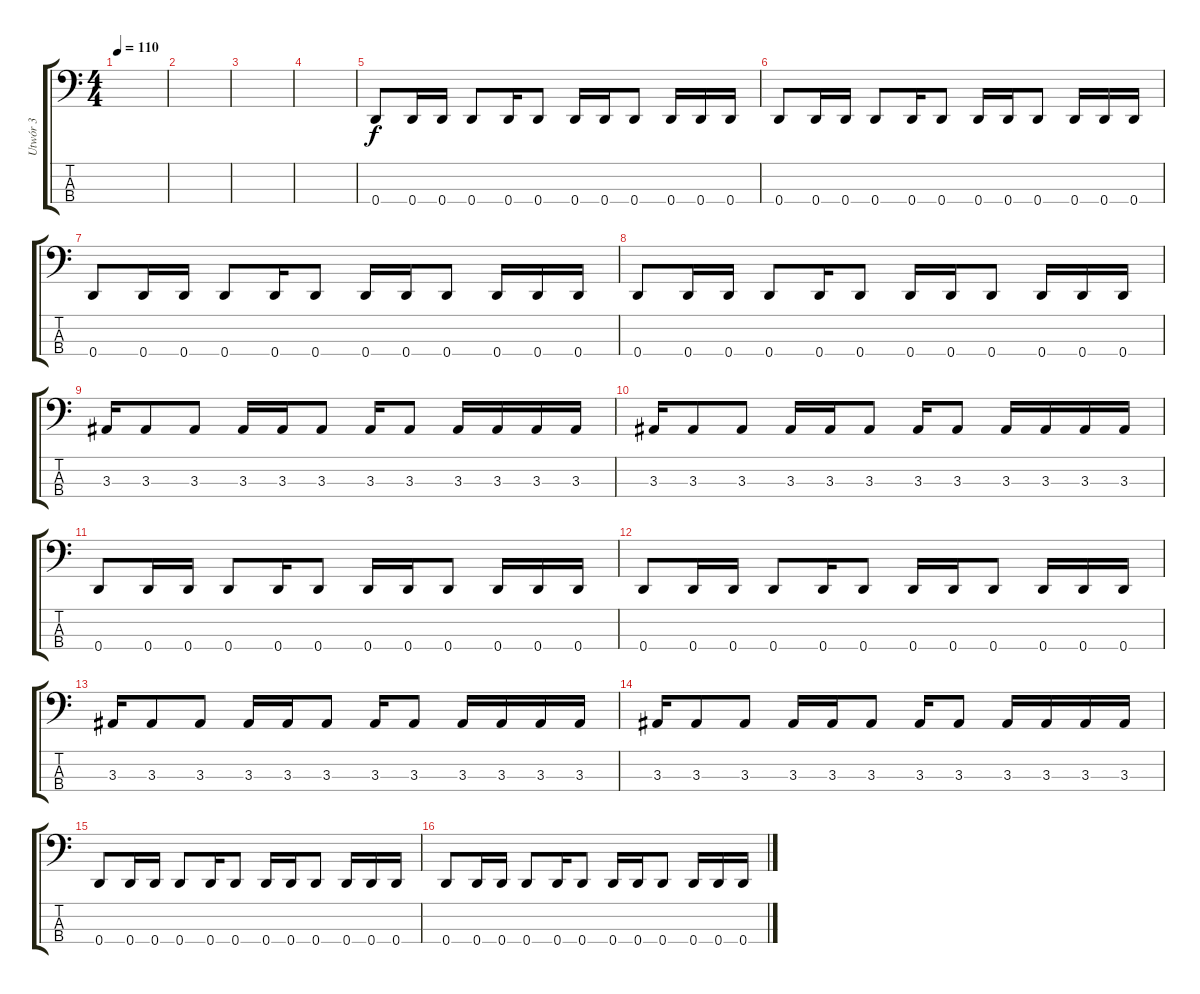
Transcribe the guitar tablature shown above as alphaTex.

\track ("Utwór 3" "Utwór 3") {instrument electricbasspick}
\staff {score tabs}
\tuning (F2 C2 G1 D1) {hide}
\ts (4 4)
\tempo 110
\clef f4
\ks c
|
|
|
|
0.4.8 0.4.16 0.4.16 0.4.8 0.4.16 0.4.8 0.4.16 0.4.16 0.4.8 0.4.16 0.4.16 0.4.16 |
0.4.8 0.4.16 0.4.16 0.4.8 0.4.16 0.4.8 0.4.16 0.4.16 0.4.8 0.4.16 0.4.16 0.4.16 |
0.4.8 0.4.16 0.4.16 0.4.8 0.4.16 0.4.8 0.4.16 0.4.16 0.4.8 0.4.16 0.4.16 0.4.16 |
0.4.8 0.4.16 0.4.16 0.4.8 0.4.16 0.4.8 0.4.16 0.4.16 0.4.8 0.4.16 0.4.16 0.4.16 |
3.3.16 3.3.8 3.3.8 3.3.16 3.3.16 3.3.8 3.3.16 3.3.8 3.3.16 3.3.16 3.3.16 3.3.16 |
3.3.16 3.3.8 3.3.8 3.3.16 3.3.16 3.3.8 3.3.16 3.3.8 3.3.16 3.3.16 3.3.16 3.3.16 |
0.4.8 0.4.16 0.4.16 0.4.8 0.4.16 0.4.8 0.4.16 0.4.16 0.4.8 0.4.16 0.4.16 0.4.16 |
0.4.8 0.4.16 0.4.16 0.4.8 0.4.16 0.4.8 0.4.16 0.4.16 0.4.8 0.4.16 0.4.16 0.4.16 |
3.3.16 3.3.8 3.3.8 3.3.16 3.3.16 3.3.8 3.3.16 3.3.8 3.3.16 3.3.16 3.3.16 3.3.16 |
3.3.16 3.3.8 3.3.8 3.3.16 3.3.16 3.3.8 3.3.16 3.3.8 3.3.16 3.3.16 3.3.16 3.3.16 |
0.4.8 0.4.16 0.4.16 0.4.8 0.4.16 0.4.8 0.4.16 0.4.16 0.4.8 0.4.16 0.4.16 0.4.16 |
0.4.8 0.4.16 0.4.16 0.4.8 0.4.16 0.4.8 0.4.16 0.4.16 0.4.8 0.4.16 0.4.16 0.4.16
